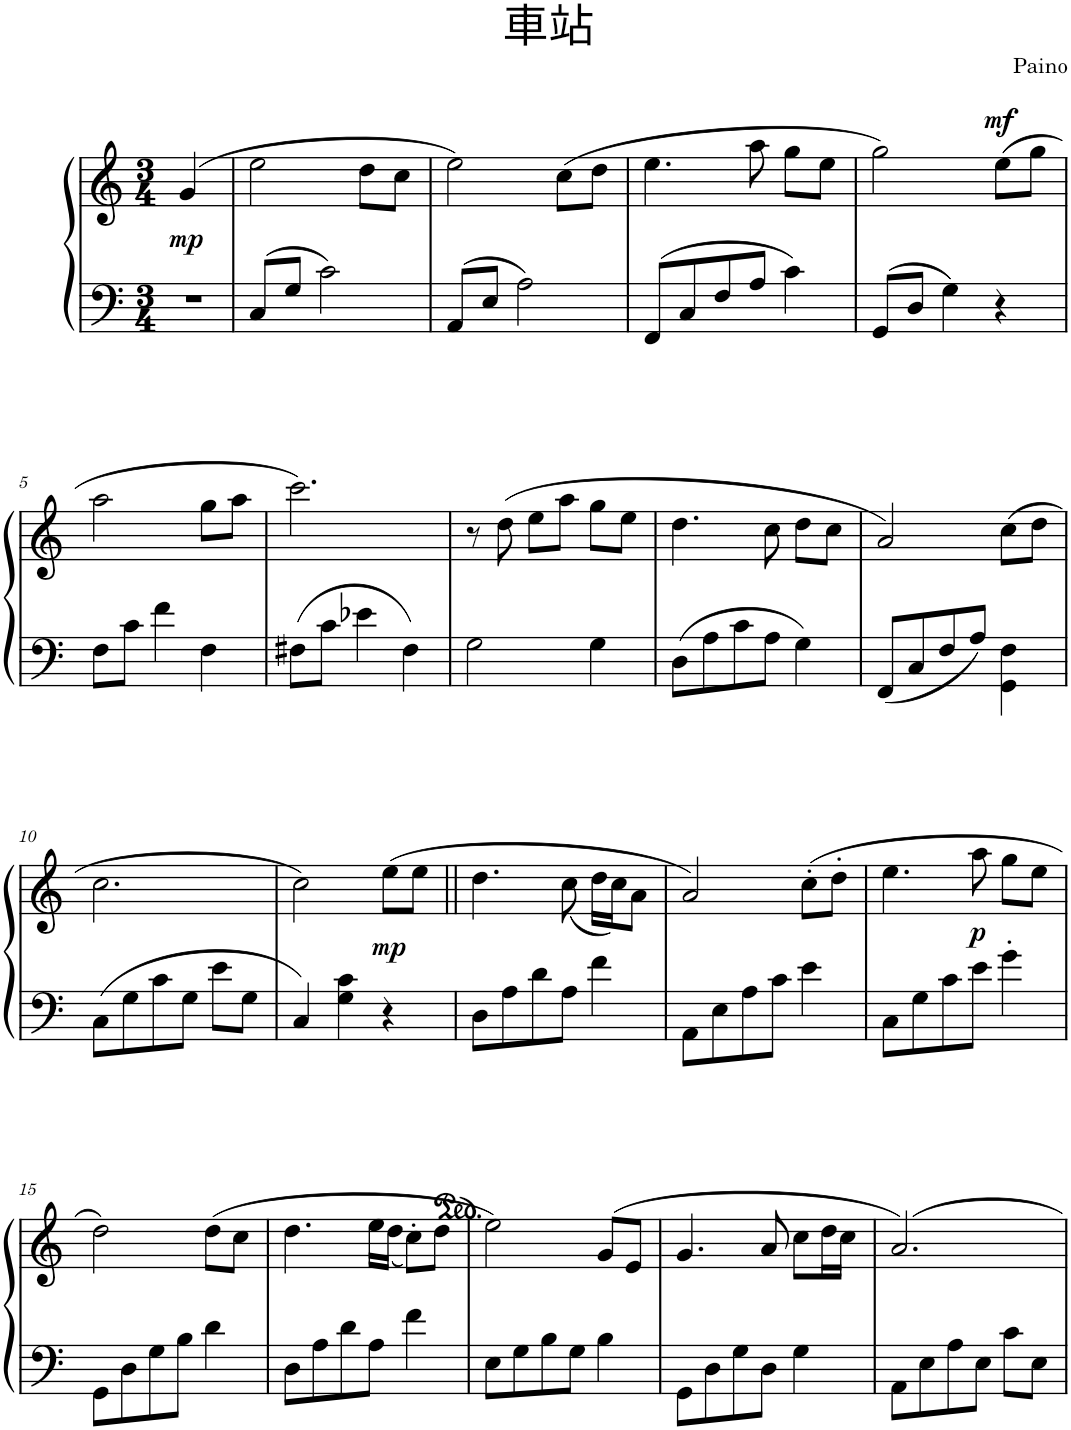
**kern	**kern	**dynam
*part1	*part1	*part1
*staff2	*staff1	*staff1/2
*I"Piano	*	*
*I'Pno	*	*
*clefF4	*clefG2	*
*k[]	*k[]	*
*M3/4	*M3/4	*
=	=	=
!	!	!LO:DY:b
2.r	(>4g/	mp
.	2ryy	.
=1	=1	=1
8C/L	2ee\	.
8G/J	.	.
2c\	.	.
.	8dd\L	.
.	8cc\J	.
=2	=2	=2
8AA/L	2ee\)	.
8E/J	.	.
2A\	.	.
.	(>8cc\L	.
.	8dd\J	.
=3	=3	=3
8FF/L	4.ee\	.
8C/	.	.
8F/	.	.
8A/J	8aa\	.
4c\	8gg\L	.
.	8ee\J	.
=4	=4	=4
8GG/L	2gg\)	.
8D/J	.	.
4G\	.	.
!	!	!LO:DY:a
4r	(>8ee\L	mf
.	8gg\J	.
!!LO:LB:g=z
=5	=5	=5
8F\L	2aa\	.
8c\J	.	.
4f\	.	.
4F\	8gg\L	.
.	8aa\J	.
=6	=6	=6
8F#X\L	2.ccc\)	.
8c\J	.	.
4e-X\	.	.
4F#\	.	.
=7	=7	=7
2G\	8r	.
.	(>8dd\	.
.	8ee\L	.
.	8aa\J	.
4G\	8gg\L	.
.	8ee\J	.
=8	=8	=8
8D\L	4.dd\	.
8A\	.	.
8c\	.	.
8A\J	8cc\	.
4G\	8dd\L	.
.	8cc\J	.
=9	=9	=9
8FF/L	2a/)	.
8C/	.	.
8F/	.	.
8A/J	.	.
4GG\ 4F\	(>8cc\L	.
.	8dd\J	.
!!LO:LB:g=z
=10	=10	=10
8C\L	2.cc\	.
8G\	.	.
8c\	.	.
8G\J	.	.
8e\L	.	.
8G\J	.	.
=11	=11	=11
4C/	2cc\)	.
4G\ 4c\	.	.
!	!	!LO:DY:b
4r	(>8ee\L	mp
.	8ee\J	.
=12||	=12||	=12||
8D\L	4.dd\	.
8A\	.	.
8d\	.	.
8A\J	(<8cc\	.
4f\	16dd\LL	.
.	16cc\J)	.
.	8a\J	.
=13	=13	=13
8AA\L	2a/)	.
8E\	.	.
8A\	.	.
8c\J	.	.
4e\	(>8cc'\L	.
.	8dd'\J	.
=14	=14	=14
8C\L	4.ee\	.
8G\	.	.
8c\	.	.
!	!	!LO:DY:b
8e\J	8aa\	p
4g'\	8gg\L	.
.	8ee\J	.
!!LO:LB:g=z
=15	=15	=15
8GG\L	2dd\)	.
8D\	.	.
8G\	.	.
8B\J	.	.
4d\	(>8dd\L	.
.	8cc\J	.
=16	=16	=16
8D\L	4.dd\	.
8A\	.	.
8d\	.	.
8A\J	16ee\LL	.
.	(<16dd\JJ	.
4f\	8cc'\L)	.
.	8dd\J	.
=17	=17	=17
8E\L	2ee\)	.
8G\	.	.
8B\	.	.
8G\J	.	.
4B\	(>8g/L	.
.	8e/J	.
=18	=18	=18
8GG\L	4.g/	.
8D\	.	.
8G\	.	.
8D\J	8a/	.
4G\	8cc\L	.
.	16dd\L	.
.	16cc\JJ	.
=19	=19	=19
8AA\L	2.a/)	.
8E\	.	.
8A\	.	.
8E\J	.	.
8c\L	.	.
8E\J	.	.
=	=	=
*-	*-	*-
